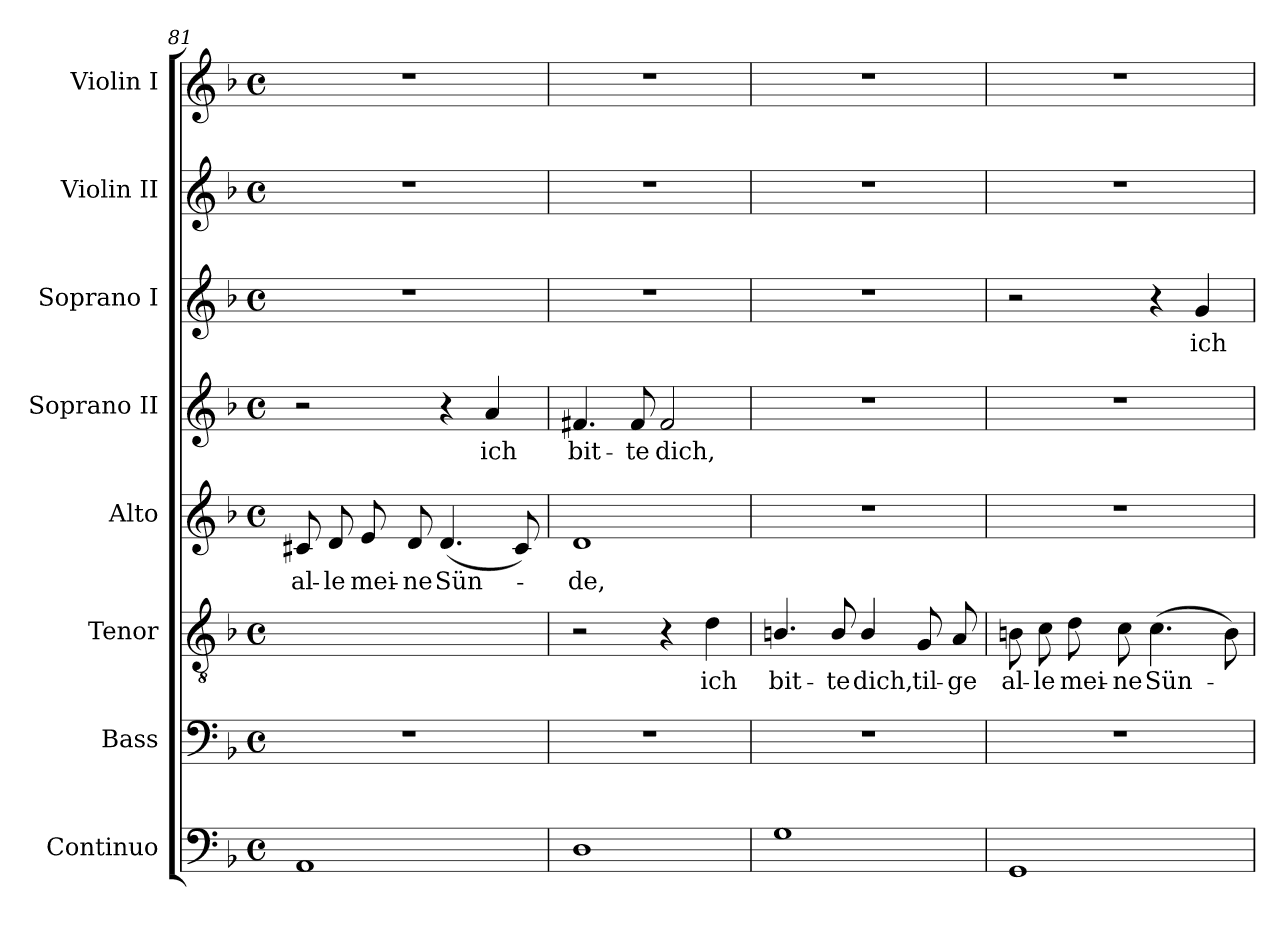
**kern	**kern	**kern	**text	**kern	**text	**kern	**text	**kern	**text	**kern	**kern
*part8	*part7	*part6	*part6	*part5	*part5	*part4	*part4	*part3	*part3	*part2	*part1
*staff8	*staff7	*staff6	*staff6	*staff5	*staff5	*staff4	*staff4	*staff3	*staff3	*staff2	*staff1
*I"Continuo	*I"Bass	*I"Tenor	*	*I"Alto	*	*I"Soprano II	*	*I"Soprano I	*	*I"Violin II	*I"Violin I
*	*I'B	*I'T	*	*I'A	*	*I'S II	*	*I'S I	*	*I'Vn II	*I'Vn I
!!LO:LB:g=z
*clefF4	*clefF4	*clefGv2	*	*clefG2	*	*clefG2	*	*clefG2	*	*clefG2	*clefG2
*k[b-]	*k[b-]	*k[b-]	*	*k[b-]	*	*k[b-]	*	*k[b-]	*	*k[b-]	*k[b-]
*F:	*F:	*F:	*	*F:	*	*F:	*	*F:	*	*F:	*F:
*M4/4	*M4/4	*M4/4	*	*M4/4	*	*M4/4	*	*M4/4	*	*M4/4	*M4/4
*met(c)	*met(c)	*met(c)	*	*met(c)	*	*met(c)	*	*met(c)	*	*met(c)	*met(c)
=81	=81	=81	=81	=81	=81	=81	=81	=81	=81	=81	=81
!	!	!	!	!	!LO:LY:b	!	!	!	!	!	!
1AA	1r	1ryy	.	8c#X	al-	2r	.	1r	.	1r	1r
!	!	!	!	!	!LO:LY:b	!	!	!	!	!	!
.	.	.	.	8d	-le	.	.	.	.	.	.
!	!	!	!	!	!LO:LY:b	!	!	!	!	!	!
.	.	.	.	8e	mei-	.	.	.	.	.	.
!	!	!	!	!	!LO:LY:b	!	!	!	!	!	!
.	.	.	.	8d	-ne	.	.	.	.	.	.
!	!	!	!	!	!LO:LY:b	!	!	!	!	!	!
.	.	.	.	(<4.d	Sün-	4r	.	.	.	.	.
!	!	!	!	!	!	!	!LO:LY:b	!	!	!	!
.	.	.	.	.	.	4a	ich	.	.	.	.
.	.	.	.	8c#)	.	.	.	.	.	.	.
=82	=82	=82	=82	=82	=82	=82	=82	=82	=82	=82	=82
!	!	!	!	!	!LO:LY:b	!	!LO:LY:b	!	!	!	!
1D	1r	2r	.	1d	de,	4.f#X	bit-	1r	.	1r	1r
!	!	!	!	!	!	!	!LO:LY:b	!	!	!	!
.	.	.	.	.	.	8f#	-te	.	.	.	.
!	!	!	!	!	!	!	!LO:LY:b	!	!	!	!
.	.	4r	.	.	.	2f#	dich,	.	.	.	.
!	!	!	!LO:LY:b	!	!	!	!	!	!	!	!
.	.	4d	ich	.	.	.	.	.	.	.	.
=83	=83	=83	=83	=83	=83	=83	=83	=83	=83	=83	=83
!	!	!	!LO:LY:b	!	!	!	!	!	!	!	!
1G	1r	4.Bn/	bit-	1r	.	1r	.	1r	.	1r	1r
!	!	!	!LO:LY:b	!	!	!	!	!	!	!	!
.	.	8B/	-te	.	.	.	.	.	.	.	.
!	!	!	!LO:LY:b	!	!	!	!	!	!	!	!
.	.	4B/	dich,	.	.	.	.	.	.	.	.
!	!	!	!LO:LY:b	!	!	!	!	!	!	!	!
.	.	8G	til-	.	.	.	.	.	.	.	.
!	!	!	!LO:LY:b	!	!	!	!	!	!	!	!
.	.	8A	-ge	.	.	.	.	.	.	.	.
=84	=84	=84	=84	=84	=84	=84	=84	=84	=84	=84	=84
!	!	!	!LO:LY:b	!	!	!	!	!	!	!	!
1GG	1r	8Bn	al-	1r	.	1r	.	2r	.	1r	1r
!	!	!	!LO:LY:b	!	!	!	!	!	!	!	!
.	.	8c	-le	.	.	.	.	.	.	.	.
!	!	!	!LO:LY:b	!	!	!	!	!	!	!	!
.	.	8d	mei-	.	.	.	.	.	.	.	.
!	!	!	!LO:LY:b	!	!	!	!	!	!	!	!
.	.	8c	-ne	.	.	.	.	.	.	.	.
!	!	!	!LO:LY:b	!	!	!	!	!	!	!	!
.	.	(>4.c	Sün-	.	.	.	.	4r	.	.	.
!	!	!	!	!	!	!	!	!	!LO:LY:b	!	!
.	.	.	.	.	.	.	.	4g	ich	.	.
.	.	8B)	.	.	.	.	.	.	.	.	.
=	=	=	=	=	=	=	=	=	=	=	=
*-	*-	*-	*-	*-	*-	*-	*-	*-	*-	*-	*-
